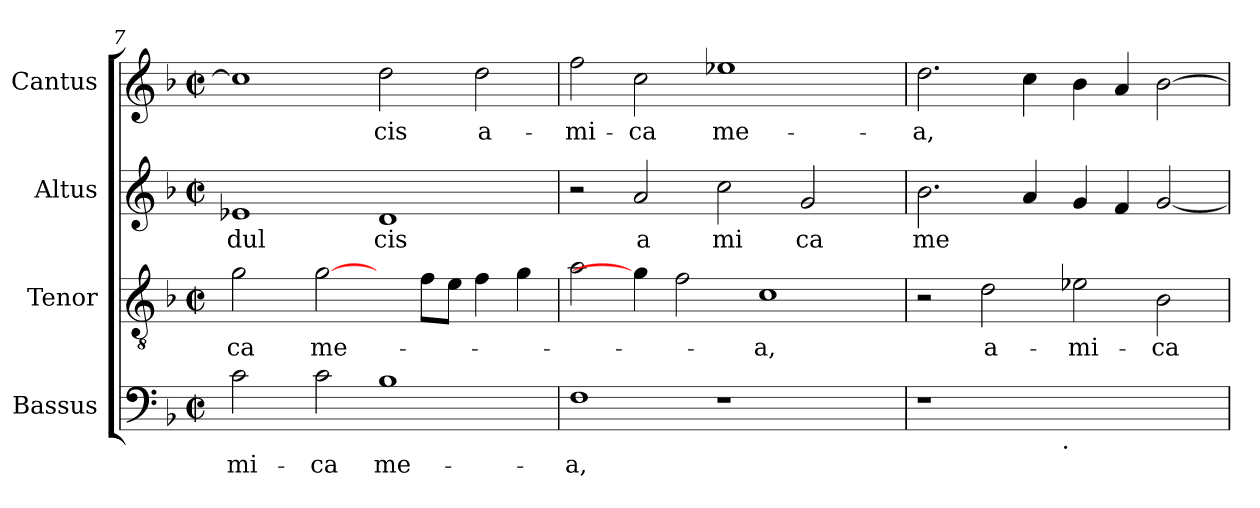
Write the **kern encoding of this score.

**kern	**text	**kern	**text	**kern	**text	**kern	**text
*part4	*part4	*part3	*part3	*part2	*part2	*part1	*part1
*staff4	*staff4	*staff3	*staff3	*staff2	*staff2	*staff1	*staff1
*I"Bassus	*	*I"Tenor	*	*I"Altus	*	*I"Cantus	*
!!LO:LB:g=z
*clefF4	*	*clefGv2	*	*clefG2	*	*clefG2	*
*k[b-]	*	*k[b-]	*	*k[b-]	*	*k[b-]	*
*F:	*	*F:	*	*F:	*	*F:	*
*M2/2	*	*M2/2	*	*M2/2	*	*M2/2	*
*met(c|)	*	*met(c|)	*	*met(c|)	*	*met(c|)	*
=7	=7	=7	=7	=7	=7	=7	=7
!	!LO:LY:b:cj	!	!LO:LY:b:cj	!	!LO:LY:b:cj	!	!
*	*	*	*	*	*	*^	*
2c\	mi-	2g\	-ca	1e-X	dul	1cc]	4ryy	.
.	.	.	.	.	.	.	1..ryy	.
!	!LO:LY:b:cj	!	!LO:LY:b	!	!	!	!	!
2c\	-ca	[2g\	me-	.	.	.	.	.
!	!LO:LY:b:cj	!	!	!	!LO:LY:b:cj	!	!	!LO:LY:b:cj
1B-	me-	4ryy	.	1d	cis	2dd\	.	-cis
.	.	8f\L	.	.	.	.	.	.
.	.	8e\J	.	.	.	.	.	.
!	!	!	!	!	!	!	!	!LO:LY:b:cj
.	.	4f\	.	.	.	2dd\	.	a-
.	.	4g\	.	.	.	.	.	.
=8	=8	=8	=8	=8	=8	=8	=8	=8
!	!LO:LY:b:cj	!	!	!	!	!	!	!LO:LY:b:cj
*	*	*	*	*	*	*v	*v	*
1F	-a,	2a\	.	2r	.	2ff\	-mi-
!	!	!	!	!	!LO:LY:b:cj	!	!LO:LY:b:cj
.	.	4g\]	.	2a/	a	2cc\	-ca
.	.	2f\	.	.	.	.	.
!	!	!	!	!	!LO:LY:b:cj	!	!LO:LY:b:cj
1r	.	.	.	2cc\	mi	1ee-X	me-
!	!	!	!LO:LY:b:cj	!	!	!	!
.	.	1c	-a,	.	.	.	.
!	!	!	!	!	!LO:LY:b:cj	!	!
.	.	.	.	2g/	ca	.	.
4ryy	.	.	.	4ryy	.	4ryy	.
=9	=9	=9	=9	=9	=9	=9	=9
!	!	!	!	!	!LO:LY:b	!	!LO:LY:b:cj
*^	*	*	*	*	*	*	*
1r	2ryy	.	2r	.	2.b-\	me	2.dd\	-a,
!	!	!	!	!LO:LY:b:cj	!	!	!	!
.	4...ryy	.	2d\	a-	.	.	.	.
.	.	.	.	.	4a/	.	4cc\	.
!	!LO:TX:b:t=.	!	!	!	!	!	!	!
.	1ryy	.	.	.	.	.	.	.
!	!	!	!	!LO:LY:b:cj	!	!	!	!
1ryy	.	.	2e-\	-mi-	4g/	.	4b-\	.
.	.	.	.	.	4f/	.	4a/	.
!	!	!	!	!LO:LY:b:cj	!	!	!	!
.	.	.	2B-\	-ca	[<2g/	.	[>2b-\	.
.	32ryy	.	.	.	.	.	.	.
*v	*v	*	*	*	*	*	*	*
=	=	=	=	=	=	=	=
*-	*-	*-	*-	*-	*-	*-	*-
